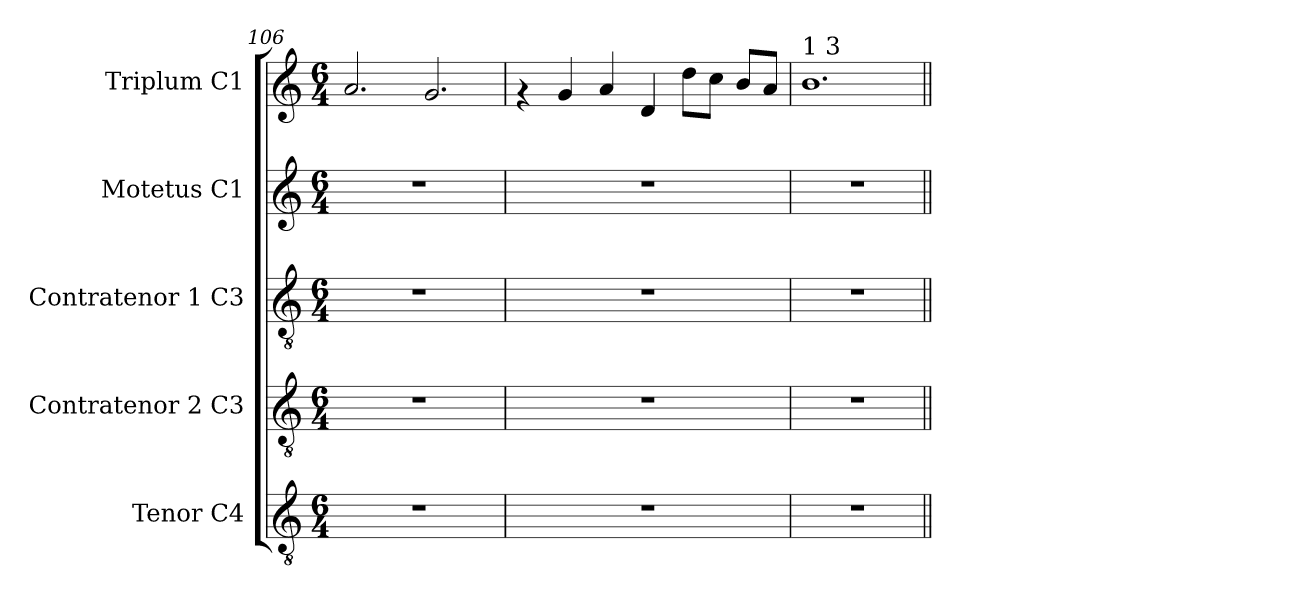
**kern	**kern	**kern	**kern	**kern	**text
*part5	*part4	*part3	*part2	*part1	*part1
*staff5	*staff4	*staff3	*staff2	*staff1	*staff1
*I"Tenor  C4	*I"Contratenor 2  C3	*I"Contratenor 1  C3	*I"Motetus  C1	*I"Triplum  C1	*
*I'T	*I'Ct2	*I'Ct1	*I'Mot	*I'Tr	*
*clefGv2	*clefGv2	*clefGv2	*clefG2	*clefG2	*
*k[]	*k[]	*k[]	*k[]	*k[]	*
*C:	*C:	*C:	*C:	*C:	*
*M6/4	*M6/4	*M6/4	*M6/4	*M6/4	*
=106	=106	=106	=106	=106	=106
!	!	!	!	!	!LO:LY:b:cj
1.r	1.r	1.r	1.r	2.a/	--
!	!	!	!	!	!LO:LY:b:cj
.	.	.	.	2.g/	--
=107	=107	=107	=107	=107	=107
1.r	1.r	1.r	1.r	4rf	.
!	!	!	!	!	!LO:LY:b:cj
.	.	.	.	4g/	--
!	!	!	!	!	!LO:LY:b:cj
.	.	.	.	4a/	--
!	!	!	!	!	!LO:LY:b:cj
.	.	.	.	4d/	--
!	!	!	!	!	!LO:LY:b:cj
.	.	.	.	8dd\L	--
!	!	!	!	!	!LO:LY:b:cj
.	.	.	.	8cc\J	--
!	!	!	!	!	!LO:LY:b:cj
.	.	.	.	8b/L	--
!	!	!	!	!	!LO:LY:b:cj
.	.	.	.	8a/J	--
!!LO:PB:g=z
=108	=108	=108	=108	=108	=108
!	!	!	!	!LO:TX:a:t=1 3	!
!	!	!	!	!	!LO:LY:b:cj
1.r	1.r	1.r	1.r	1.b	--
=||	=||	=||	=||	=||	=||
*-	*-	*-	*-	*-	*-
